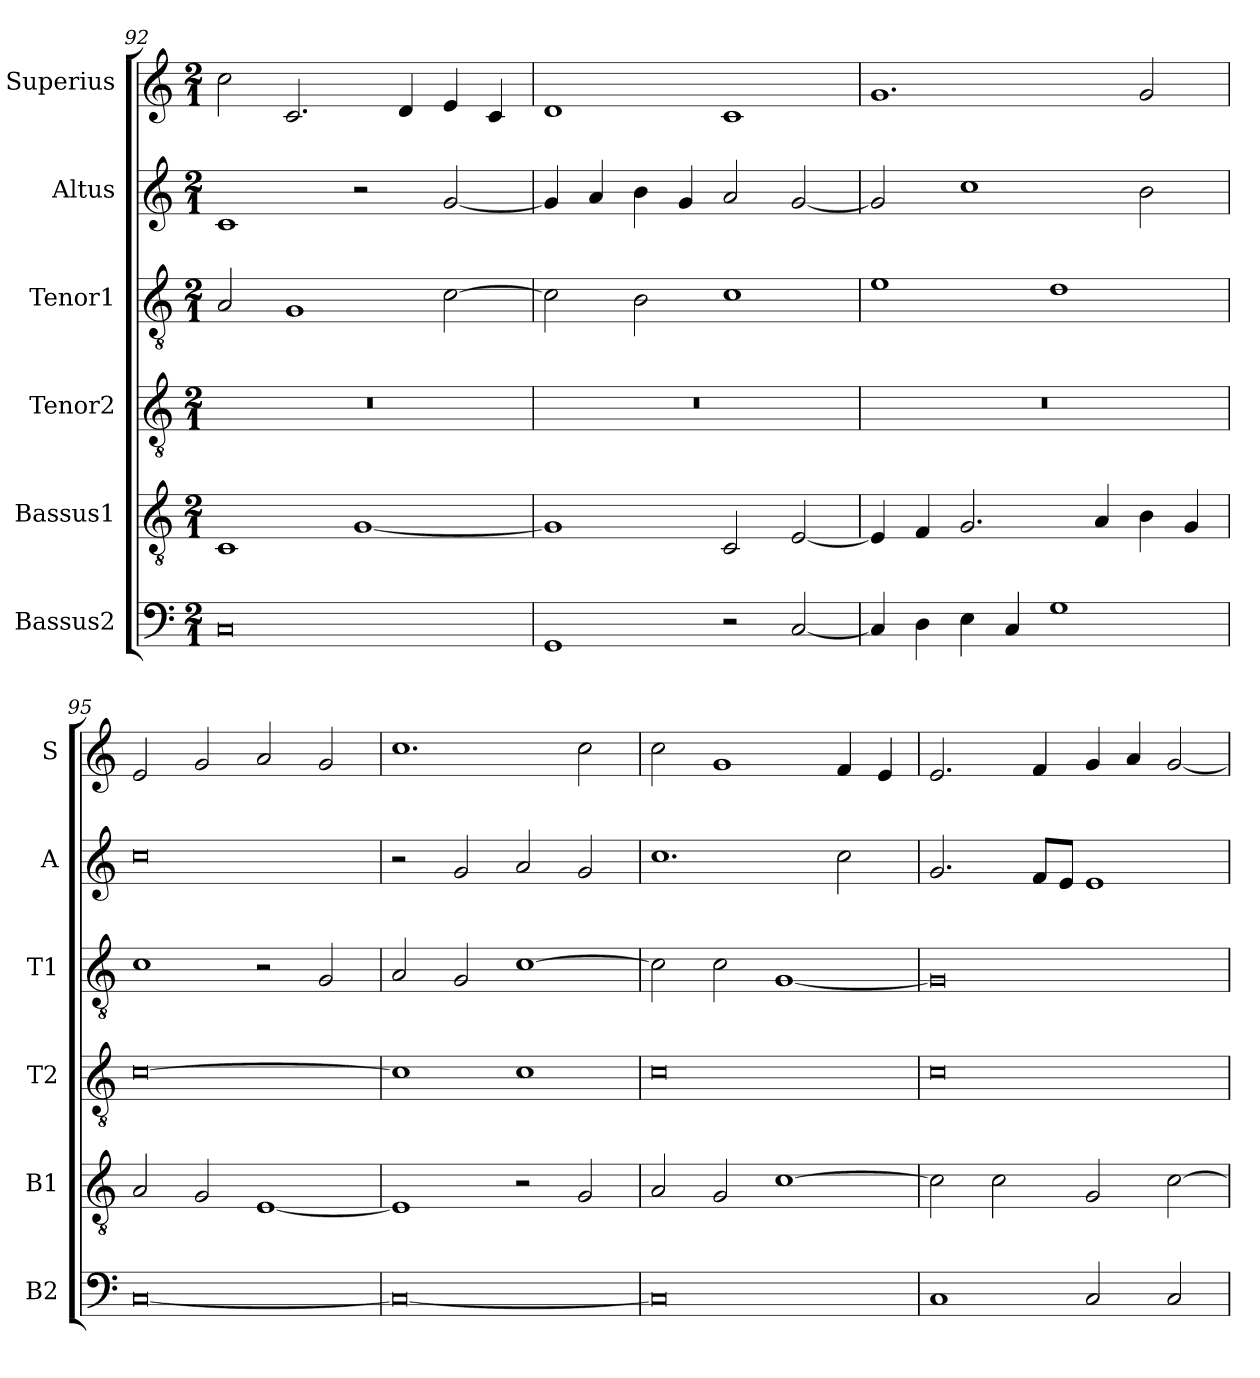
**kern	**kern	**kern	**kern	**kern	**kern
*part6	*part5	*part4	*part3	*part2	*part1
*staff6	*staff5	*staff4	*staff3	*staff2	*staff1
*I"Bassus2	*I"Bassus1	*I"Tenor2	*I"Tenor1	*I"Altus	*I"Superius
*I'B2	*I'B1	*I'T2	*I'T1	*I'A	*I'S
*clefF4	*clefGv2	*clefGv2	*clefGv2	*clefG2	*clefG2
*k[]	*k[]	*k[]	*k[]	*k[]	*k[]
*M2/1	*M2/1	*M2/1	*M2/1	*M2/1	*M2/1
=92	=92	=92	=92	=92	=92
0C	1C	0r	2A/	1c	2cc\
.	.	.	1G	.	2.c/
.	[1G	.	.	2r	.
.	.	.	.	.	4d/
.	.	.	[2c\	[2g/	4e/
.	.	.	.	.	4c/
=93	=93	=93	=93	=93	=93
1GG	1G]	0r	2c\]	4g/]	1d
.	.	.	.	4a/	.
.	.	.	2B\	4b\	.
.	.	.	.	4g/	.
2r	2C/	.	1c	2a/	1c
[2C/	[2E/	.	.	[2g/	.
=94	=94	=94	=94	=94	=94
4C/]	4E/]	0r	1e	2g/]	1.g
4D\	4F/	.	.	.	.
4E\	2.G/	.	.	1cc	.
4C/	.	.	.	.	.
1G	.	.	1d	.	.
.	4A/	.	.	.	.
.	4B\	.	.	2b\	2g/
.	4G/	.	.	.	.
=95	=95	=95	=95	=95	=95
[0C	2A/	[0c	1c	0cc	2e/
.	2G/	.	.	.	2g/
.	[1E	.	2r	.	2a/
.	.	.	2G/	.	2g/
=96	=96	=96	=96	=96	=96
0C_	1E]	1c]	2A/	2r	1.cc
.	.	.	2G/	2g/	.
.	2r	1c	[1c	2a/	.
.	2G/	.	.	2g/	2cc\
=97	=97	=97	=97	=97	=97
0C]	2A/	0c	2c\]	1.cc	2cc\
.	2G/	.	2c\	.	1g
.	[1c	.	[1G	.	.
.	.	.	.	2cc\	4f/
.	.	.	.	.	4e/
=98	=98	=98	=98	=98	=98
1C	2c\]	0c	0G]	2.g/	2.e/
.	2c\	.	.	.	.
.	.	.	.	8f/L	4f/
.	.	.	.	8e/J	.
2C/	2G/	.	.	1e	4g/
.	.	.	.	.	4a/
2C/	[2c\	.	.	.	[2g/
=	=	=	=	=	=
*-	*-	*-	*-	*-	*-
